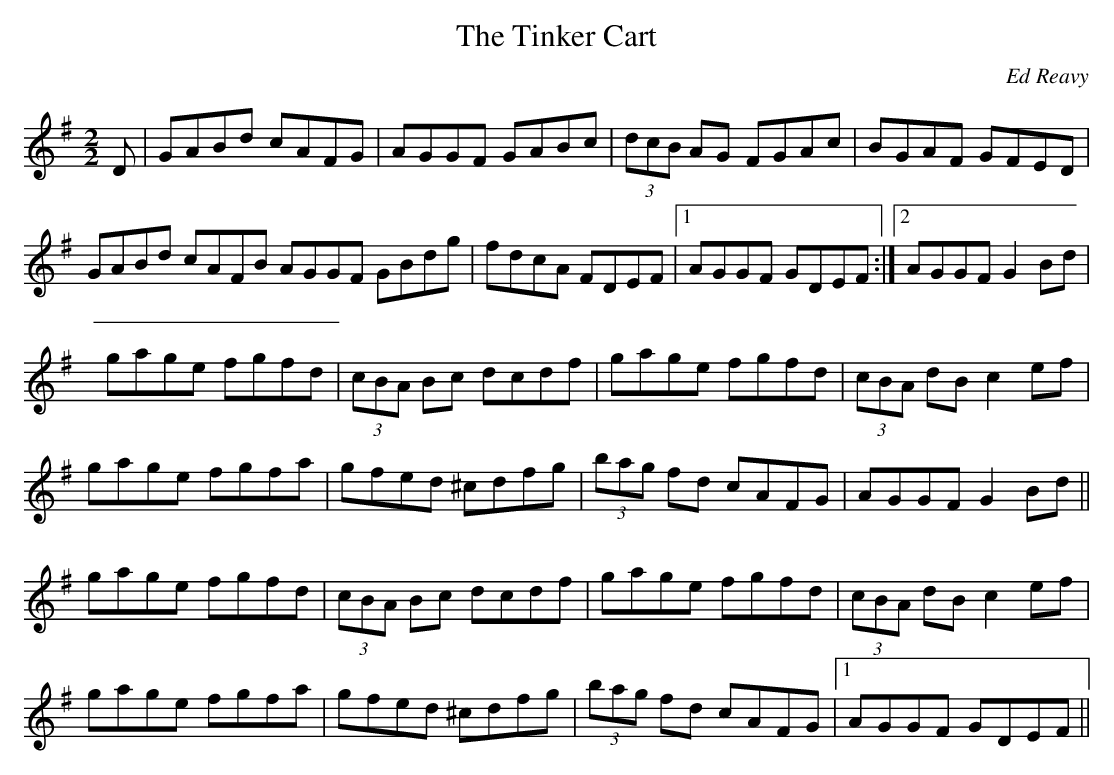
X:1
T:The Tinker Cart
C:Ed Reavy
M:2/2
L:1/8
K:G
D|GABd cAFG|AGGF GABc|(3dcB AG FGAc|BGAF GFED|
GABd cAFB AGGF GBdg|fdcA FDEF|1AGGF GDEF:|2AGGF G2 Bd|
gage fgfd|(3cBA Bc dcdf|gage fgfd|(3cBA dB c2 ef|
gage fgfa|gfed ^cdfg|(3bag fd cAFG|AGGF G2 Bd||
gage fgfd|(3cBA Bc dcdf|gage fgfd|(3cBA dB c2 ef|
gage fgfa|gfed ^cdfg|(3bag fd cAFG|1AGGF GDEF||
